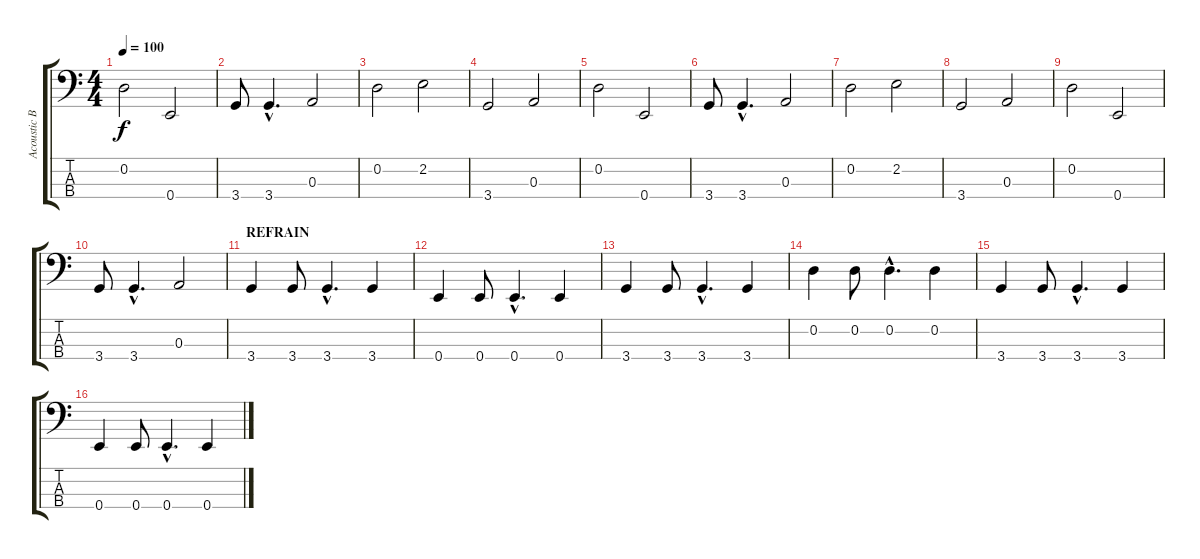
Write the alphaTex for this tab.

\track ("Acoustic Bass" "Acoustic B") {instrument acousticbass}
\staff {score tabs}
\tuning (G2 D2 A1 E1) {hide}
\ts (4 4)
\tempo 100
\clef f4
\ks c
0.2.2{dy f} 0.4.2 |
3.4.8 3.4{hac}.4{d} 0.3.2 |
0.2.2 2.2.2 |
3.4.2 0.3.2 |
0.2.2 0.4.2 |
3.4.8 3.4{hac}.4{d} 0.3.2 |
0.2.2 2.2.2 |
3.4.2 0.3.2 |
0.2.2 0.4.2 |
3.4.8 3.4{hac}.4{d} 0.3.2 |
\section ("" "REFRAIN")
3.4.4 3.4.8 3.4{hac}.4{d} 3.4.4 |
0.4.4 0.4.8 0.4{hac}.4{d} 0.4.4 |
3.4.4 3.4.8 3.4{hac}.4{d} 3.4.4 |
0.2.4 0.2.8 0.2{hac}.4{d} 0.2.4 |
3.4.4 3.4.8 3.4{hac}.4{d} 3.4.4 |
0.4.4 0.4.8 0.4{hac}.4{d} 0.4.4
